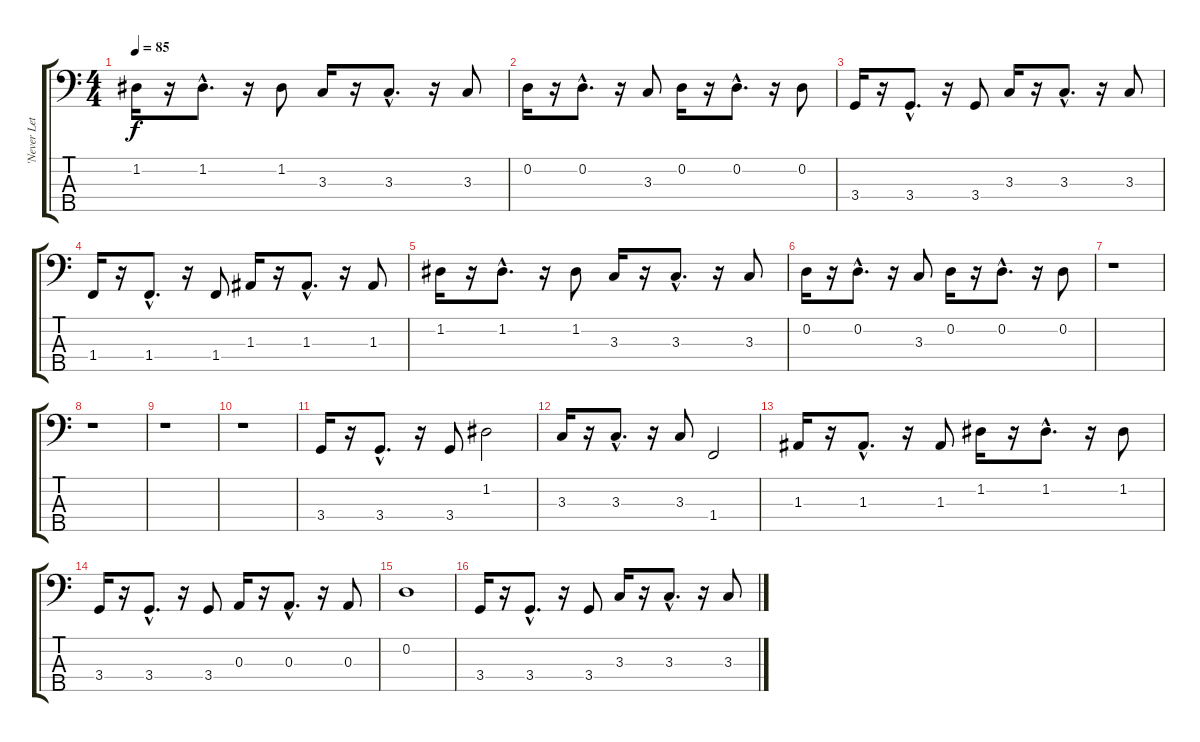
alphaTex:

\track ("'Never Let You Go'" "'Never Let") {instrument electricbassfinger}
\staff {score tabs}
\tuning (G2 D2 A1 E1 B0) {hide}
\ts (4 4)
\tempo 85
\clef f4
\ks c
1.2.16{dy f} r.16 1.2{hac}.8{d} r.16 1.2.8 3.3.16 r.16 3.3{hac}.8{d} r.16 3.3.8 |
0.2.16 r.16 0.2{hac}.8{d} r.16 3.3.8 0.2.16 r.16 0.2{hac}.8{d} r.16 0.2.8 |
3.4.16 r.16 3.4{hac}.8{d} r.16 3.4.8 3.3.16 r.16 3.3{hac}.8{d} r.16 3.3.8 |
1.4.16 r.16 1.4{hac}.8{d} r.16 1.4.8 1.3.16 r.16 1.3{hac}.8{d} r.16 1.3.8 |
1.2.16 r.16 1.2{hac}.8{d} r.16 1.2.8 3.3.16 r.16 3.3{hac}.8{d} r.16 3.3.8 |
0.2.16 r.16 0.2{hac}.8{d} r.16 3.3.8 0.2.16 r.16 0.2{hac}.8{d} r.16 0.2.8 |
r.1 |
r.1 |
r.1 |
r.1 |
3.4.16 r.16 3.4{hac}.8{d} r.16 3.4.8 1.2.2 |
3.3.16 r.16 3.3{hac}.8{d} r.16 3.3.8 1.4.2 |
1.3.16 r.16 1.3{hac}.8{d} r.16 1.3.8 1.2.16 r.16 1.2{hac}.8{d} r.16 1.2.8 |
3.4.16 r.16 3.4{hac}.8{d} r.16 3.4.8 0.3.16 r.16 0.3{hac}.8{d} r.16 0.3.8 |
0.2.1 |
3.4.16 r.16 3.4{hac}.8{d} r.16 3.4.8 3.3.16 r.16 3.3{hac}.8{d} r.16 3.3.8
